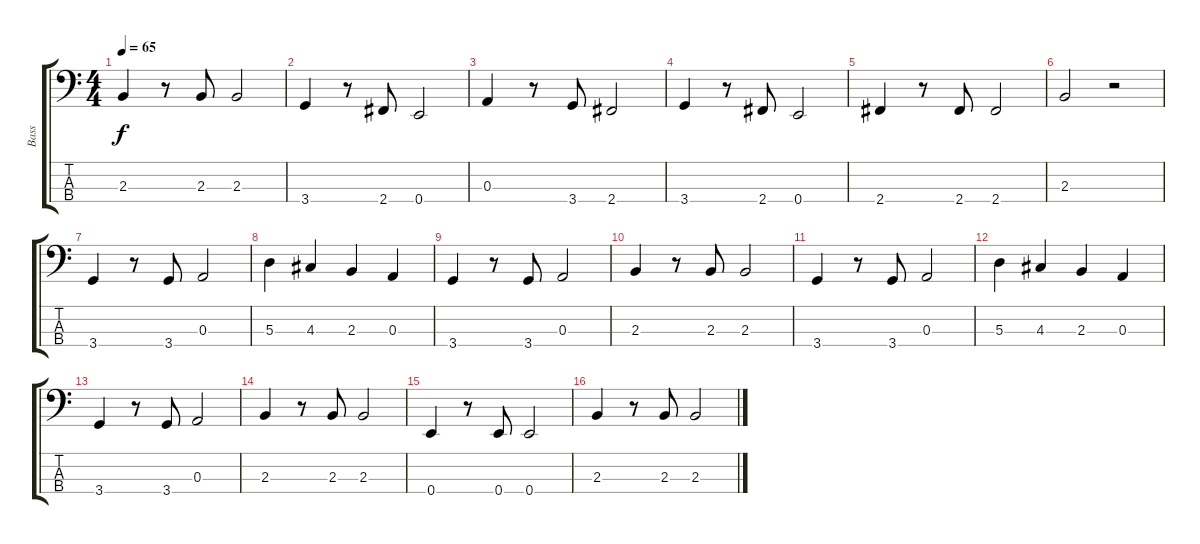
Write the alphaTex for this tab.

\track ("Bass" "Bass") {instrument electricbassfinger}
\staff {score tabs}
\tuning (G2 D2 A1 E1) {hide}
\ts (4 4)
\tempo 65
\clef f4
\ks c
2.3.4{dy f} r.8 2.3.8 2.3.2 |
3.4.4 r.8 2.4.8 0.4.2 |
0.3.4 r.8 3.4.8 2.4.2 |
3.4.4 r.8 2.4.8 0.4.2 |
2.4.4 r.8 2.4.8 2.4.2 |
2.3.2 r.2 |
3.4.4 r.8 3.4.8 0.3.2 |
5.3.4 4.3.4 2.3.4 0.3.4 |
3.4.4 r.8 3.4.8 0.3.2 |
2.3.4 r.8 2.3.8 2.3.2 |
3.4.4 r.8 3.4.8 0.3.2 |
5.3.4 4.3.4 2.3.4 0.3.4 |
3.4.4 r.8 3.4.8 0.3.2 |
2.3.4 r.8 2.3.8 2.3.2 |
0.4.4 r.8 0.4.8 0.4.2 |
2.3.4 r.8 2.3.8 2.3.2
